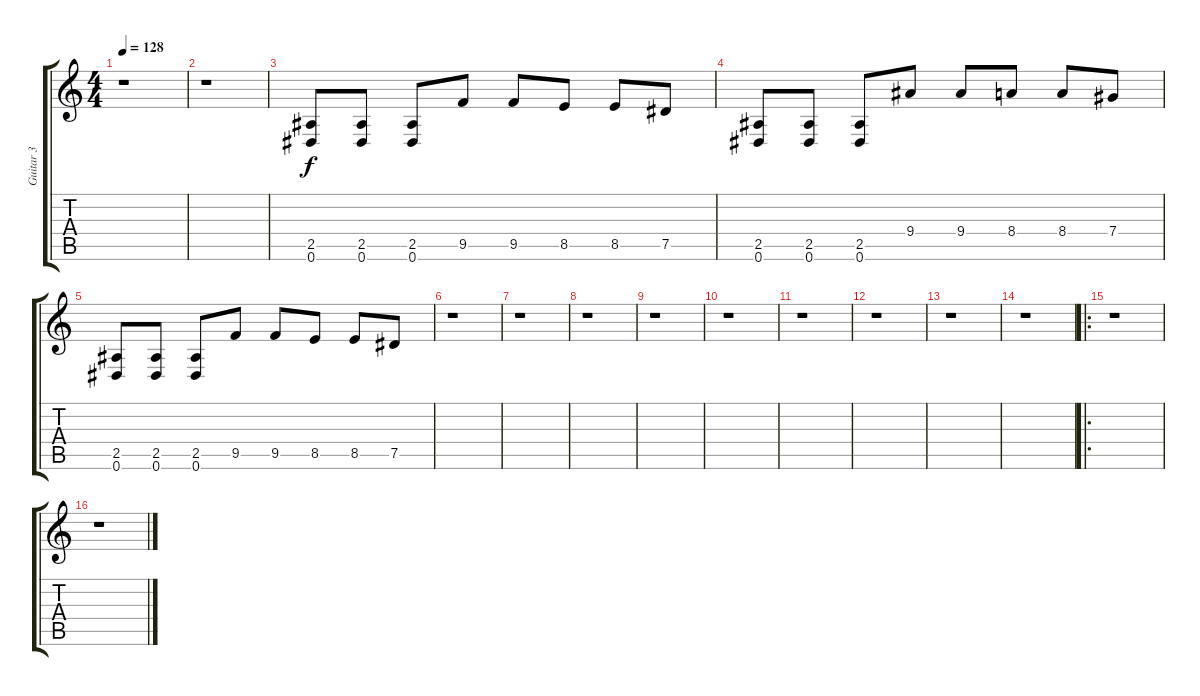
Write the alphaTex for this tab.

\track ("Guitar 3" "Guitar 3") {instrument distortionguitar}
\staff {score tabs}
\tuning (Eb4 Bb3 Gb3 Db3 Ab2 Eb2) {hide}
\ts (4 4)
\tempo 128
\clef g2
\ks c
r.1{dy f} |
r.1 |
(2.5 0.6).8 (2.5 0.6).8 (2.5 0.6).8 9.5.8 9.5.8 8.5.8 8.5.8 7.5.8 |
(2.5 0.6).8 (2.5 0.6).8 (2.5 0.6).8 9.4.8 9.4.8 8.4.8 8.4.8 7.4.8 |
(2.5 0.6).8 (2.5 0.6).8 (2.5 0.6).8 9.5.8 9.5.8 8.5.8 8.5.8 7.5.8 |
r.1 |
r.1 |
r.1 |
r.1 |
r.1 |
r.1 |
r.1 |
r.1 |
r.1 |
\ro
r.1 |
r.1
